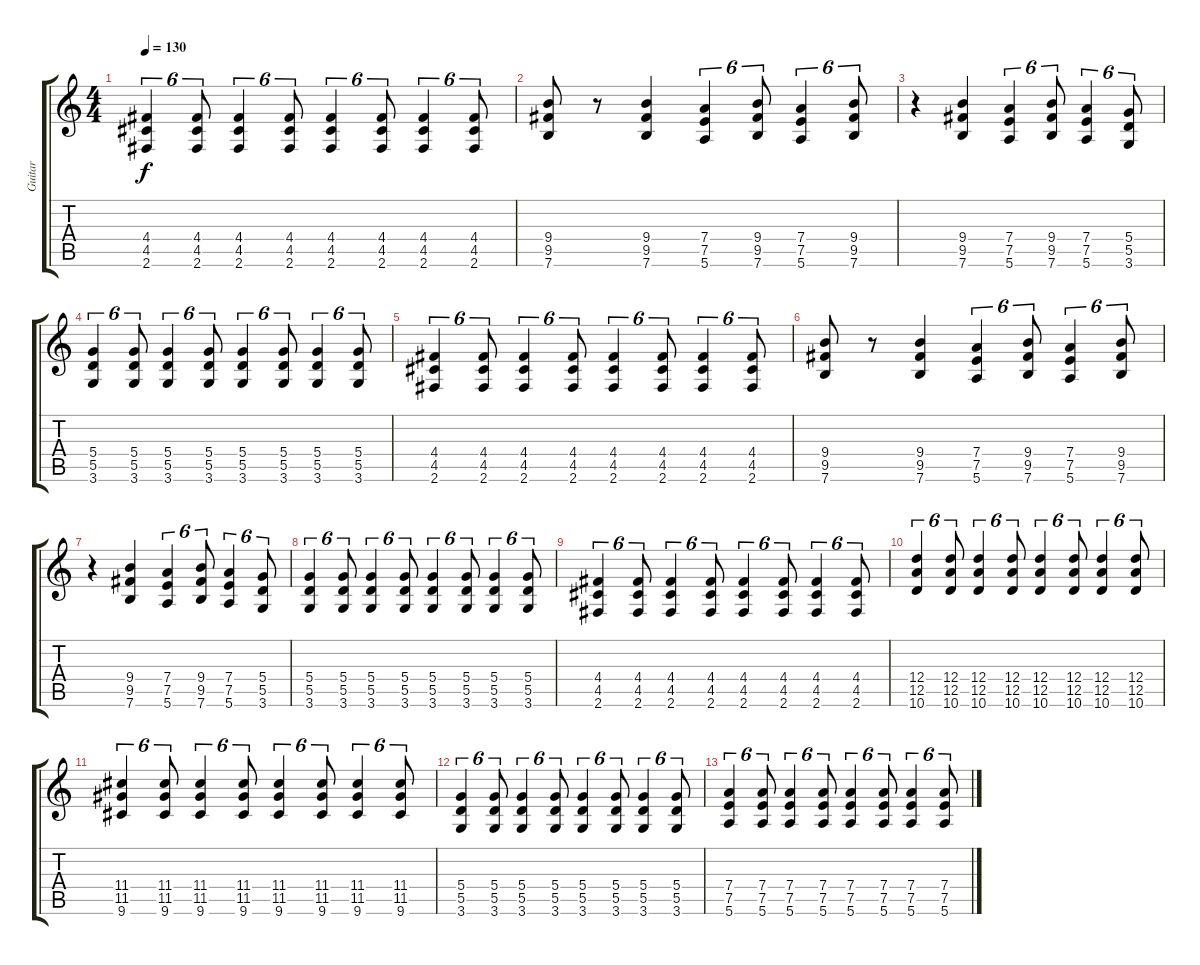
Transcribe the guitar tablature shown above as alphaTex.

\track ("Guitar" "Guitar") {instrument distortionguitar}
\staff {score tabs}
\tuning (E4 B3 G3 D3 A2 E2) {hide}
\ts (4 4)
\tempo 130
\clef g2
\ks c
(4.4 4.5 2.6).4{tu (6 4) dy f} (4.4 4.5 2.6).8{tu (6 4)} (4.4 4.5 2.6).4{tu (6 4)} (4.4 4.5 2.6).8{tu (6 4)} (4.4 4.5 2.6).4{tu (6 4)} (4.4 4.5 2.6).8{tu (6 4)} (4.4 4.5 2.6).4{tu (6 4)} (4.4 4.5 2.6).8{tu (6 4)} |
(9.4 9.5 7.6).8 r.8 (9.4 9.5 7.6).4 (7.4 7.5 5.6).4{tu (6 4)} (9.4 9.5 7.6).8{tu (6 4)} (7.4 7.5 5.6).4{tu (6 4)} (9.4 9.5 7.6).8{tu (6 4)} |
r.4 (9.4 9.5 7.6).4 (7.4 7.5 5.6).4{tu (6 4)} (9.4 9.5 7.6).8{tu (6 4)} (7.4 7.5 5.6).4{tu (6 4)} (5.4 5.5 3.6).8{tu (6 4)} |
(5.4 5.5 3.6).4{tu (6 4)} (5.4 5.5 3.6).8{tu (6 4)} (5.4 5.5 3.6).4{tu (6 4)} (5.4 5.5 3.6).8{tu (6 4)} (5.4 5.5 3.6).4{tu (6 4)} (5.4 5.5 3.6).8{tu (6 4)} (5.4 5.5 3.6).4{tu (6 4)} (5.4 5.5 3.6).8{tu (6 4)} |
(4.4 4.5 2.6).4{tu (6 4)} (4.4 4.5 2.6).8{tu (6 4)} (4.4 4.5 2.6).4{tu (6 4)} (4.4 4.5 2.6).8{tu (6 4)} (4.4 4.5 2.6).4{tu (6 4)} (4.4 4.5 2.6).8{tu (6 4)} (4.4 4.5 2.6).4{tu (6 4)} (4.4 4.5 2.6).8{tu (6 4)} |
(9.4 9.5 7.6).8 r.8 (9.4 9.5 7.6).4 (7.4 7.5 5.6).4{tu (6 4)} (9.4 9.5 7.6).8{tu (6 4)} (7.4 7.5 5.6).4{tu (6 4)} (9.4 9.5 7.6).8{tu (6 4)} |
r.4 (9.4 9.5 7.6).4 (7.4 7.5 5.6).4{tu (6 4)} (9.4 9.5 7.6).8{tu (6 4)} (7.4 7.5 5.6).4{tu (6 4)} (5.4 5.5 3.6).8{tu (6 4)} |
(5.4 5.5 3.6).4{tu (6 4)} (5.4 5.5 3.6).8{tu (6 4)} (5.4 5.5 3.6).4{tu (6 4)} (5.4 5.5 3.6).8{tu (6 4)} (5.4 5.5 3.6).4{tu (6 4)} (5.4 5.5 3.6).8{tu (6 4)} (5.4 5.5 3.6).4{tu (6 4)} (5.4 5.5 3.6).8{tu (6 4)} |
(4.4 4.5 2.6).4{tu (6 4)} (4.4 4.5 2.6).8{tu (6 4)} (4.4 4.5 2.6).4{tu (6 4)} (4.4 4.5 2.6).8{tu (6 4)} (4.4 4.5 2.6).4{tu (6 4)} (4.4 4.5 2.6).8{tu (6 4)} (4.4 4.5 2.6).4{tu (6 4)} (4.4 4.5 2.6).8{tu (6 4)} |
(12.4 12.5 10.6).4{tu (6 4)} (12.4 12.5 10.6).8{tu (6 4)} (12.4 12.5 10.6).4{tu (6 4)} (12.4 12.5 10.6).8{tu (6 4)} (12.4 12.5 10.6).4{tu (6 4)} (12.4 12.5 10.6).8{tu (6 4)} (12.4 12.5 10.6).4{tu (6 4)} (12.4 12.5 10.6).8{tu (6 4)} |
(11.4 11.5 9.6).4{tu (6 4)} (11.4 11.5 9.6).8{tu (6 4)} (11.4 11.5 9.6).4{tu (6 4)} (11.4 11.5 9.6).8{tu (6 4)} (11.4 11.5 9.6).4{tu (6 4)} (11.4 11.5 9.6).8{tu (6 4)} (11.4 11.5 9.6).4{tu (6 4)} (11.4 11.5 9.6).8{tu (6 4)} |
(5.4 5.5 3.6).4{tu (6 4)} (5.4 5.5 3.6).8{tu (6 4)} (5.4 5.5 3.6).4{tu (6 4)} (5.4 5.5 3.6).8{tu (6 4)} (5.4 5.5 3.6).4{tu (6 4)} (5.4 5.5 3.6).8{tu (6 4)} (5.4 5.5 3.6).4{tu (6 4)} (5.4 5.5 3.6).8{tu (6 4)} |
(7.4 7.5 5.6).4{tu (6 4)} (7.4 7.5 5.6).8{tu (6 4)} (7.4 7.5 5.6).4{tu (6 4)} (7.4 7.5 5.6).8{tu (6 4)} (7.4 7.5 5.6).4{tu (6 4)} (7.4 7.5 5.6).8{tu (6 4)} (7.4 7.5 5.6).4{tu (6 4)} (7.4 7.5 5.6).8{tu (6 4)}
